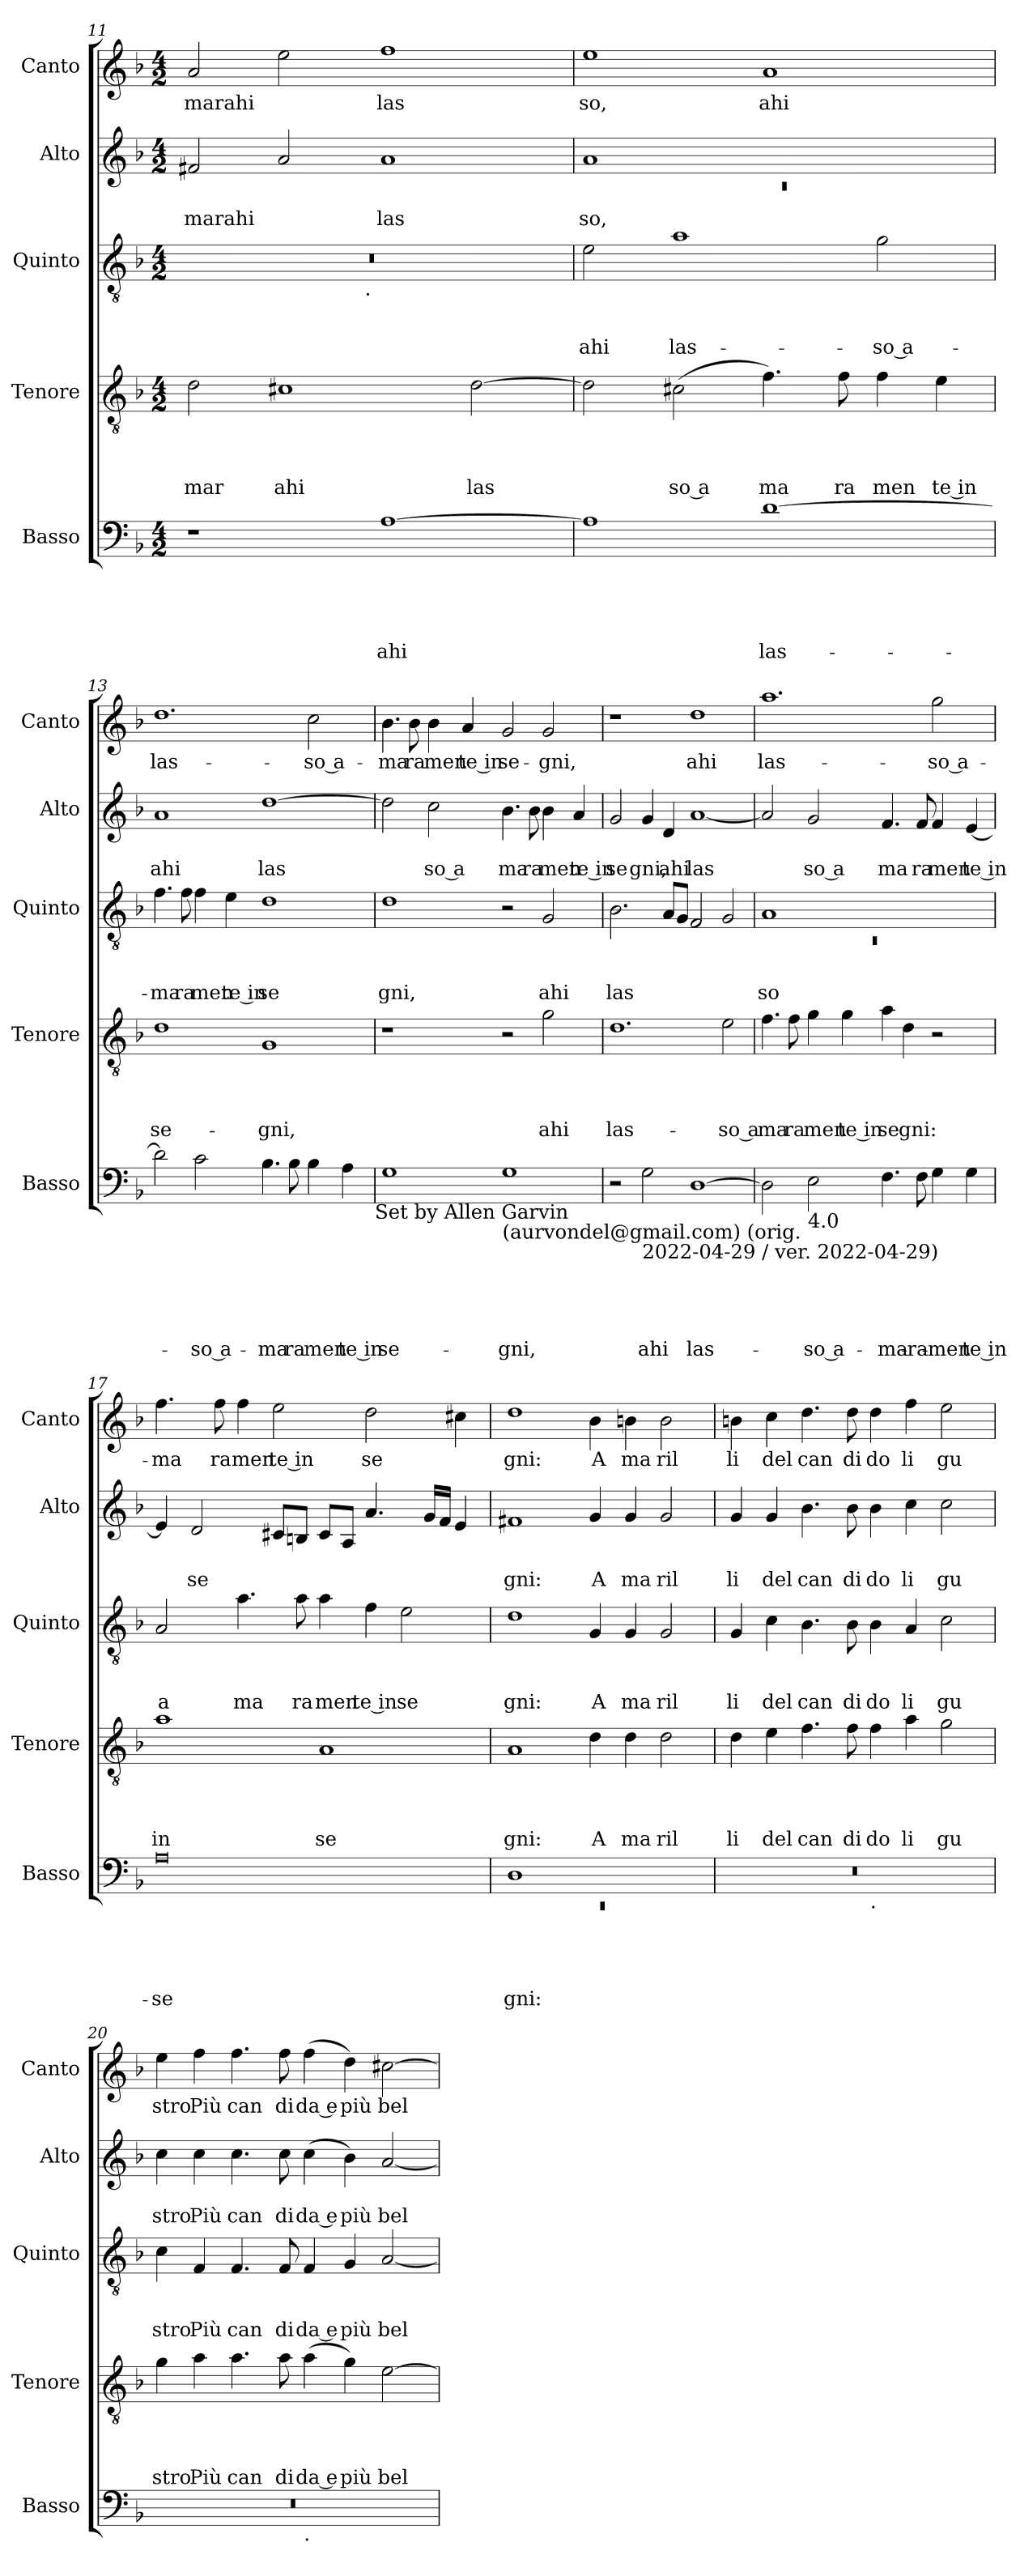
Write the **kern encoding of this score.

**kern	**text	**text	**text	**text	**text	**kern	**text	**text	**text	**text	**kern	**text	**text	**text	**kern	**text	**text	**kern	**text
*part5	*part5	*part5	*part5	*part5	*part5	*part4	*part4	*part4	*part4	*part4	*part3	*part3	*part3	*part3	*part2	*part2	*part2	*part1	*part1
*staff5	*staff5	*staff5	*staff5	*staff5	*staff5	*staff4	*staff4	*staff4	*staff4	*staff4	*staff3	*staff3	*staff3	*staff3	*staff2	*staff2	*staff2	*staff1	*staff1
*I"Basso	*	*	*	*	*	*I"Tenore	*	*	*	*	*I"Quinto	*	*	*	*I"Alto	*	*	*I"Canto	*
*I'Basso	*	*	*	*	*	*I'Tenore	*	*	*	*	*I'Quinto	*	*	*	*I'Alto	*	*	*I'Canto	*
*clefF4	*	*	*	*	*	*clefGv2	*	*	*	*	*clefGv2	*	*	*	*clefG2	*	*	*clefG2	*
*	*	*	*	*	*	*ITrd1c2	*	*	*	*	*	*	*	*	*	*	*	*ITrd1c2	*
*k[b-]	*	*	*	*	*	*k[b-e-a-]	*	*	*	*	*k[b-]	*	*	*	*k[b-]	*	*	*k[b-e-a-]	*
*F:	*	*	*	*	*	*E-:	*	*	*	*	*F:	*	*	*	*F:	*	*	*E-:	*
*M4/2	*	*	*	*	*	*M4/2	*	*	*	*	*M4/2	*	*	*	*M4/2	*	*	*M4/2	*
=11	=11	=11	=11	=11	=11	=11	=11	=11	=11	=11	=11	=11	=11	=11	=11	=11	=11	=11	=11
!	!	!	!	!	!	!	!	!	!	!LO:LY:b	!	!	!	!	!	!	!LO:LY:b	!	!LO:LY:b
*	*	*	*	*	*	*	*	*	*	*	*^	*	*	*	*	*	*	*	*
1r	.	.	.	.	.	2c\	.	.	.	mar	0r	2ryy	.	.	.	2f#X/	.	marahi	2g/	marahi
!	!	!	!	!	!	!	!	!	!	!LO:LY:b	!	!	!	!	!	!	!	!	!	!
.	.	.	.	.	.	1Bn	.	.	.	ahi	.	4...ryy	.	.	.	2a/	.	.	2dd\	.
!	!	!	!	!	!	!	!	!	!	!	!	!LO:TX:b:t=.	!	!	!	!	!	!	!	!
.	.	.	.	.	.	.	.	.	.	.	.	1ryy	.	.	.	.	.	.	.	.
!	!	!	!	!	!LO:LY:b	!	!	!	!	!	!	!	!	!	!	!	!	!LO:LY:b	!	!LO:LY:b
[>1A	.	.	.	.	ahi	.	.	.	.	.	.	.	.	.	.	1a	.	las	1ee-	las
!	!	!	!	!	!	!	!	!	!	!LO:LY:b	!	!	!	!	!	!	!	!	!	!
.	.	.	.	.	.	[>2c\	.	.	.	las	.	.	.	.	.	.	.	.	.	.
.	.	.	.	.	.	.	.	.	.	.	.	32ryy	.	.	.	.	.	.	.	.
=12	=12	=12	=12	=12	=12	=12	=12	=12	=12	=12	=12	=12	=12	=12	=12	=12	=12	=12	=12	=12
*	*	*	*	*	*	*	*	*	*	*	*	*	*	*	*	*^	*	*	*	*
!	!	!	!	!	!	!	!	!	!	!	!	!	!	!	!LO:LY:b	!	!LO:N:vis=1	!	!LO:LY:b	!	!LO:LY:b
*	*	*	*	*	*	*	*	*	*	*	*v	*v	*	*	*	*	*	*	*	*	*
1A]	.	.	.	.	.	2c\]	.	.	.	.	2e\	.	.	ahi	1a	0rc	.	so,	1dd	so,
!	!	!	!	!	!	!	!	!	!	!LO:LY:b:rj	!	!	!	!LO:LY:b	!	!	!	!	!	!
.	.	.	.	.	.	(<2Bn\	.	.	.	so a	1a	.	.	las-	.	.	.	.	.	.
!	!	!	!	!	!LO:LY:b	!	!	!	!	!LO:LY:b	!	!	!	!	!	!	!	!	!	!LO:LY:b
[<1d	.	.	.	.	las-	4.e-\)	.	.	.	ma	.	.	.	.	1ryy	.	.	.	1g	ahi
!	!	!	!	!	!	!	!	!	!	!LO:LY:b	!	!	!	!	!	!	!	!	!	!
.	.	.	.	.	.	8e-\	.	.	.	ra	.	.	.	.	.	.	.	.	.	.
!	!	!	!	!	!	!	!	!	!	!LO:LY:b	!	!	!	!LO:LY:b:rj	!	!	!	!	!	!
.	.	.	.	.	.	4e-\	.	.	.	men	2g\	.	.	-so a-	.	.	.	.	.	.
!	!	!	!	!	!	!	!	!	!	!LO:LY:b:rj	!	!	!	!	!	!	!	!	!	!
.	.	.	.	.	.	4d\	.	.	.	te in	.	.	.	.	.	.	.	.	.	.
*	*	*	*	*	*	*	*	*	*	*	*	*	*	*	*v	*v	*	*	*	*
!!LO:LB:g=z
=13	=13	=13	=13	=13	=13	=13	=13	=13	=13	=13	=13	=13	=13	=13	=13	=13	=13	=13	=13
!	!	!	!	!	!	!	!	!	!	!LO:LY:b	!	!	!	!LO:LY:b	!	!	!LO:LY:b	!	!LO:LY:b
2d\]	.	.	.	.	.	1c	.	.	.	se-	4.f\	.	.	-ma	1a	.	ahi	1.cc	las-
!	!	!	!	!	!	!	!	!	!	!	!	!	!	!LO:LY:b	!	!	!	!	!
.	.	.	.	.	.	.	.	.	.	.	8f\	.	.	ra	.	.	.	.	.
!	!	!	!	!	!LO:LY:b:rj	!	!	!	!	!	!	!	!	!LO:LY:b	!	!	!	!	!
2c\	.	.	.	.	-so a-	.	.	.	.	.	4f\	.	.	men	.	.	.	.	.
!	!	!	!	!	!	!	!	!	!	!	!	!	!	!LO:LY:b:rj	!	!	!	!	!
.	.	.	.	.	.	.	.	.	.	.	4e\	.	.	te in	.	.	.	.	.
!	!	!	!	!	!LO:LY:b	!	!	!	!	!LO:LY:b	!	!	!	!LO:LY:b	!	!	!LO:LY:b	!	!
4.B-\	.	.	.	.	-ma-	1F	.	.	.	-gni,	1d	.	.	se	[>1dd	.	las	.	.
!	!	!	!	!	!LO:LY:b	!	!	!	!	!	!	!	!	!	!	!	!	!	!
8B-\	.	.	.	.	-ra-	.	.	.	.	.	.	.	.	.	.	.	.	.	.
!	!	!	!	!	!LO:LY:b	!	!	!	!	!	!	!	!	!	!	!	!	!	!LO:LY:b:rj
4B-\	.	.	.	.	-men-	.	.	.	.	.	.	.	.	.	.	.	.	2b-\	-so a-
!	!	!	!	!	!LO:LY:b:rj	!	!	!	!	!	!	!	!	!	!	!	!	!	!
4A\	.	.	.	.	-te in-	.	.	.	.	.	.	.	.	.	.	.	.	.	.
!LO:TX:b:t=Set by Allen Garvin	!	!	!	!	!	!	!	!	!	!	!	!	!	!	!	!	!	!	!
=14	=14	=14	=14	=14	=14	=14	=14	=14	=14	=14	=14	=14	=14	=14	=14	=14	=14	=14	=14
!	!	!	!	!	!LO:LY:b	!	!	!	!	!	!	!	!	!LO:LY:b	!	!	!	!	!LO:LY:b
1G	.	.	.	.	-se-	1r	.	.	.	.	1d	.	.	gni,	2dd\]	.	.	4.a-\	-ma-
!	!	!	!	!	!	!	!	!	!	!	!	!	!	!	!	!	!	!	!LO:LY:b
.	.	.	.	.	.	.	.	.	.	.	.	.	.	.	.	.	.	8a-\	-ra-
!	!	!	!	!	!	!	!	!	!	!	!	!	!	!	!	!	!LO:LY:b:rj	!	!LO:LY:b
.	.	.	.	.	.	.	.	.	.	.	.	.	.	.	2cc\	.	so a	4a-\	-men-
!	!	!	!	!	!	!	!	!	!	!	!	!	!	!	!	!	!	!	!LO:LY:b:rj
.	.	.	.	.	.	.	.	.	.	.	.	.	.	.	.	.	.	4g/	-te in-
!LO:TX:b:t=(aurvondel@gmail.com) (orig.	!	!	!	!	!	!	!	!	!	!	!	!	!	!	!	!	!	!	!
!	!	!	!	!	!LO:LY:b	!	!	!	!	!	!	!	!	!	!	!	!LO:LY:b	!	!LO:LY:b
1G	.	.	.	.	-gni,	2r	.	.	.	.	2r	.	.	.	4.b-\	.	ma	2f/	-se-
!	!	!	!	!	!	!	!	!	!	!	!	!	!	!	!	!	!LO:LY:b	!	!
.	.	.	.	.	.	.	.	.	.	.	.	.	.	.	8b-\	.	ra	.	.
!	!	!	!	!	!	!	!	!	!	!LO:LY:b	!	!	!	!LO:LY:b	!	!	!LO:LY:b	!	!LO:LY:b
.	.	.	.	.	.	2f\	.	.	.	ahi	2G/	.	.	ahi	4b-\	.	men	2f/	-gni,
!	!	!	!	!	!	!	!	!	!	!	!	!	!	!	!	!	!LO:LY:b:rj	!	!
.	.	.	.	.	.	.	.	.	.	.	.	.	.	.	4a/	.	te in	.	.
=15	=15	=15	=15	=15	=15	=15	=15	=15	=15	=15	=15	=15	=15	=15	=15	=15	=15	=15	=15
!	!	!	!	!	!	!	!	!	!	!LO:LY:b	!	!	!	!LO:LY:b	!	!	!LO:LY:b	!	!
2r	.	.	.	.	.	1.c	.	.	.	las-	2.B-\	.	.	las	2g/	.	se	1r	.
!LO:TX:b:t=2022-04-29 / ver. 2022-04-29)	!	!	!	!	!	!	!	!	!	!	!	!	!	!	!	!	!	!	!
!	!	!	!	!	!LO:LY:b	!	!	!	!	!	!	!	!	!	!	!	!LO:LY:b	!	!
2G\	.	.	.	.	ahi	.	.	.	.	.	.	.	.	.	4g/	.	gni,	.	.
!	!	!	!	!	!	!	!	!	!	!	!	!	!	!	!	!	!LO:LY:b	!	!
.	.	.	.	.	.	.	.	.	.	.	8A/L	.	.	.	4d/	.	ahi	.	.
.	.	.	.	.	.	.	.	.	.	.	8G/J	.	.	.	.	.	.	.	.
!	!	!	!	!	!LO:LY:b	!	!	!	!	!	!	!	!	!	!	!	!LO:LY:b	!	!LO:LY:b
[>1D	.	.	.	.	las-	.	.	.	.	.	2F/	.	.	.	[<1a	.	las	1cc	ahi
!	!	!	!	!	!	!	!	!	!	!LO:LY:b:rj	!	!	!	!	!	!	!	!	!
.	.	.	.	.	.	2d\	.	.	.	-so a-	2G/	.	.	.	.	.	.	.	.
=16	=16	=16	=16	=16	=16	=16	=16	=16	=16	=16	=16	=16	=16	=16	=16	=16	=16	=16	=16
*	*	*	*	*	*	*	*	*	*	*	*^	*	*	*	*	*	*	*	*
!	!	!	!	!	!	!	!	!	!	!LO:LY:b	!	!LO:N:vis=1	!	!	!LO:LY:b	!	!	!	!	!LO:LY:b
2D\]	.	.	.	.	.	4.e-\	.	.	.	-ma-	1A	0rC	.	.	so	2a/]	.	.	1.gg	las-
!	!	!	!	!	!	!	!	!	!	!LO:LY:b	!	!	!	!	!	!	!	!	!	!
.	.	.	.	.	.	8e-\	.	.	.	-ra-	.	.	.	.	.	.	.	.	.	.
!LO:TX:b:t=4.0	!	!	!	!	!	!	!	!	!	!	!	!	!	!	!	!	!	!	!	!
!	!	!	!	!	!LO:LY:b:rj	!	!	!	!	!LO:LY:b	!	!	!	!	!	!	!	!LO:LY:b:rj	!	!
2E\	.	.	.	.	-so a-	4f\	.	.	.	-men-	.	.	.	.	.	2g/	.	so a	.	.
!	!	!	!	!	!	!	!	!	!	!LO:LY:b:rj	!	!	!	!	!	!	!	!	!	!
.	.	.	.	.	.	4f\	.	.	.	-te in-	.	.	.	.	.	.	.	.	.	.
!	!	!	!	!	!LO:LY:b	!	!	!	!	!LO:LY:b	!	!	!	!	!	!	!	!LO:LY:b	!	!
4.F\	.	.	.	.	-ma-	4g\	.	.	.	-se-	1ryy	.	.	.	.	4.f/	.	ma	.	.
!	!	!	!	!	!	!	!	!	!	!LO:LY:b	!	!	!	!	!	!	!	!	!	!
.	.	.	.	.	.	4c\	.	.	.	-gni:	.	.	.	.	.	.	.	.	.	.
!	!	!	!	!	!LO:LY:b	!	!	!	!	!	!	!	!	!	!	!	!	!LO:LY:b	!	!
8F\	.	.	.	.	-ra-	.	.	.	.	.	.	.	.	.	.	8f/	.	ra	.	.
!	!	!	!	!	!LO:LY:b	!	!	!	!	!	!	!	!	!	!	!	!	!LO:LY:b	!	!LO:LY:b:rj
4G\	.	.	.	.	-men-	2r	.	.	.	.	.	.	.	.	.	4f/	.	men	2ff\	-so a-
!	!	!	!	!	!LO:LY:b:rj	!	!	!	!	!	!	!	!	!	!	!	!	!LO:LY:b	!	!
4G\	.	.	.	.	-te in-	.	.	.	.	.	.	.	.	.	.	[>4e/	.	te in	.	.
*	*	*	*	*	*	*	*	*	*	*	*v	*v	*	*	*	*	*	*	*	*
!!LO:PB:g=z
=17	=17	=17	=17	=17	=17	=17	=17	=17	=17	=17	=17	=17	=17	=17	=17	=17	=17	=17	=17
!	!	!	!	!	!LO:LY:b	!	!	!	!	!LO:LY:b	!	!	!	!LO:LY:b	!	!	!	!	!LO:LY:b
0A	.	.	.	.	-se	1g	.	.	.	in	2A/	.	.	a	4e/]	.	.	4.ee-\	-ma
!	!	!	!	!	!	!	!	!	!	!	!	!	!	!	!	!	!LO:LY:b	!	!
.	.	.	.	.	.	.	.	.	.	.	.	.	.	.	2d/	.	se	.	.
!	!	!	!	!	!	!	!	!	!	!	!	!	!	!	!	!	!	!	!LO:LY:b
.	.	.	.	.	.	.	.	.	.	.	.	.	.	.	.	.	.	8ee-\	ra
!	!	!	!	!	!	!	!	!	!	!	!	!	!	!LO:LY:b	!	!	!	!	!LO:LY:b
.	.	.	.	.	.	.	.	.	.	.	4.a\	.	.	ma	.	.	.	4ee-\	men
!	!	!	!	!	!	!	!	!	!	!	!	!	!	!	!	!	!	!	!LO:LY:b:rj
.	.	.	.	.	.	.	.	.	.	.	.	.	.	.	8c#X/L	.	.	2dd\	te in
!	!	!	!	!	!	!	!	!	!	!	!	!	!	!LO:LY:b	!	!	!	!	!
.	.	.	.	.	.	.	.	.	.	.	8a\	.	.	ra	8Bn/J	.	.	.	.
!	!	!	!	!	!	!	!	!	!	!LO:LY:b	!	!	!	!LO:LY:b	!	!	!	!	!
.	.	.	.	.	.	1G	.	.	.	se	4a\	.	.	men	8c#/L	.	.	.	.
.	.	.	.	.	.	.	.	.	.	.	.	.	.	.	8A/J	.	.	.	.
!	!	!	!	!	!	!	!	!	!	!	!	!	!	!LO:LY:b:rj	!	!	!	!	!LO:LY:b
.	.	.	.	.	.	.	.	.	.	.	4f\	.	.	te in	4.a/	.	.	2cc\	se
!	!	!	!	!	!	!	!	!	!	!	!	!	!	!LO:LY:b	!	!	!	!	!
.	.	.	.	.	.	.	.	.	.	.	2e\	.	.	se	.	.	.	.	.
.	.	.	.	.	.	.	.	.	.	.	.	.	.	.	16g/LL	.	.	.	.
.	.	.	.	.	.	.	.	.	.	.	.	.	.	.	16f/JJ	.	.	.	.
.	.	.	.	.	.	.	.	.	.	.	.	.	.	.	4e/	.	.	4bn\	.
=18	=18	=18	=18	=18	=18	=18	=18	=18	=18	=18	=18	=18	=18	=18	=18	=18	=18	=18	=18
*^	*	*	*	*	*	*	*	*	*	*	*	*	*	*	*	*	*	*	*
!	!LO:N:vis=1	!	!	!	!	!LO:LY:b	!	!	!	!	!LO:LY:b	!	!	!	!LO:LY:b	!	!	!LO:LY:b	!	!LO:LY:b
1D	0rEE	.	.	.	.	gni:	1G	.	.	.	gni:	1d	.	.	gni:	1f#X	.	gni:	1cc	gni:
!	!	!	!	!	!	!	!	!	!	!	!LO:LY:b	!	!	!	!LO:LY:b	!	!	!LO:LY:b	!	!LO:LY:b
1ryy	.	.	.	.	.	.	4c\	.	.	.	A	4G/	.	.	A	4g/	.	A	4a-\	A
!	!	!	!	!	!	!	!	!	!	!	!LO:LY:b	!	!	!	!LO:LY:b	!	!	!LO:LY:b	!	!LO:LY:b
.	.	.	.	.	.	.	4c\	.	.	.	ma	4G/	.	.	ma	4g/	.	ma	4an\	ma
!	!	!	!	!	!	!	!	!	!	!	!LO:LY:b	!	!	!	!LO:LY:b	!	!	!LO:LY:b	!	!LO:LY:b
.	.	.	.	.	.	.	2c\	.	.	.	ril	2G/	.	.	ril	2g/	.	ril	2a\	ril
=19	=19	=19	=19	=19	=19	=19	=19	=19	=19	=19	=19	=19	=19	=19	=19	=19	=19	=19	=19	=19
!	!	!	!	!	!	!	!	!	!	!	!LO:LY:b	!	!	!	!LO:LY:b	!	!	!LO:LY:b	!	!LO:LY:b
0r	1ryy	.	.	.	.	.	4c\	.	.	.	li	4G/	.	.	li	4g/	.	li	4an\	li
!	!	!	!	!	!	!	!	!	!	!	!LO:LY:b	!	!	!	!LO:LY:b	!	!	!LO:LY:b	!	!LO:LY:b
.	.	.	.	.	.	.	4d\	.	.	.	del	4c\	.	.	del	4g/	.	del	4b-\	del
!	!	!	!	!	!	!	!	!	!	!	!LO:LY:b	!	!	!	!LO:LY:b	!	!	!LO:LY:b	!	!LO:LY:b
.	.	.	.	.	.	.	4.e-\	.	.	.	can	4.B-\	.	.	can	4.b-\	.	can	4.cc\	can
!	!	!	!	!	!	!	!	!	!	!	!LO:LY:b	!	!	!	!LO:LY:b	!	!	!LO:LY:b	!	!LO:LY:b
.	.	.	.	.	.	.	8e-\	.	.	.	di	8B-\	.	.	di	8b-\	.	di	8cc\	di
!	!LO:TX:b:t=.	!	!	!	!	!	!	!	!	!	!	!	!	!	!	!	!	!	!	!
!	!	!	!	!	!	!	!	!	!	!	!LO:LY:b	!	!	!	!LO:LY:b	!	!	!LO:LY:b	!	!LO:LY:b
.	1ryy	.	.	.	.	.	4e-\	.	.	.	do	4B-\	.	.	do	4b-\	.	do	4cc\	do
!	!	!	!	!	!	!	!	!	!	!	!LO:LY:b	!	!	!	!LO:LY:b	!	!	!LO:LY:b	!	!LO:LY:b
.	.	.	.	.	.	.	4g\	.	.	.	li	4A/	.	.	li	4cc\	.	li	4ee-\	li
!	!	!	!	!	!	!	!	!	!	!	!LO:LY:b	!	!	!	!LO:LY:b	!	!	!LO:LY:b	!	!LO:LY:b
.	.	.	.	.	.	.	2f\	.	.	.	gu	2c\	.	.	gu	2cc\	.	gu	2dd\	gu
=20	=20	=20	=20	=20	=20	=20	=20	=20	=20	=20	=20	=20	=20	=20	=20	=20	=20	=20	=20	=20
!	!	!	!	!	!	!	!	!	!	!	!LO:LY:b	!	!	!	!LO:LY:b	!	!	!LO:LY:b	!	!LO:LY:b
0r	1ryy	.	.	.	.	.	4f\	.	.	.	stro	4c\	.	.	stro	4cc\	.	stro	4dd\	stro
!	!	!	!	!	!	!	!	!	!	!	!LO:LY:b	!	!	!	!LO:LY:b	!	!	!LO:LY:b	!	!LO:LY:b
.	.	.	.	.	.	.	4g\	.	.	.	Più	4F/	.	.	Più	4cc\	.	Più	4ee-\	Più
!	!	!	!	!	!	!	!	!	!	!	!LO:LY:b	!	!	!	!LO:LY:b	!	!	!LO:LY:b	!	!LO:LY:b
.	.	.	.	.	.	.	4.g\	.	.	.	can	4.F/	.	.	can	4.cc\	.	can	4.ee-\	can
!	!	!	!	!	!	!	!	!	!	!	!LO:LY:b	!	!	!	!LO:LY:b	!	!	!LO:LY:b	!	!LO:LY:b
.	.	.	.	.	.	.	8g\	.	.	.	di	8F/	.	.	di	8cc\	.	di	8ee-\	di
!	!LO:TX:b:t=.	!	!	!	!	!	!	!	!	!	!	!	!	!	!	!	!	!	!	!
!	!	!	!	!	!	!	!	!	!	!	!LO:LY:b:rj	!	!	!	!LO:LY:b:rj	!	!	!LO:LY:b:rj	!	!LO:LY:b:rj
.	1ryy	.	.	.	.	.	(>4g\	.	.	.	da e	4F/	.	.	da e	(<4cc\	.	da e	(<4ee-\	da e
!	!	!	!	!	!	!	!	!	!	!	!LO:LY:b	!	!	!	!LO:LY:b	!	!	!LO:LY:b	!	!LO:LY:b
.	.	.	.	.	.	.	4f\)	.	.	.	più	4G/	.	.	più	4b-\)	.	più	4cc\)	più
!	!	!	!	!	!	!	!	!	!	!	!LO:LY:b	!	!	!	!LO:LY:b	!	!	!LO:LY:b	!	!LO:LY:b
.	.	.	.	.	.	.	[>2d\	.	.	.	bel	[<2A/	.	.	bel	[<2a/	.	bel	[>2bn\	bel
*v	*v	*	*	*	*	*	*	*	*	*	*	*	*	*	*	*	*	*	*	*
=	=	=	=	=	=	=	=	=	=	=	=	=	=	=	=	=	=	=	=
*-	*-	*-	*-	*-	*-	*-	*-	*-	*-	*-	*-	*-	*-	*-	*-	*-	*-	*-	*-
